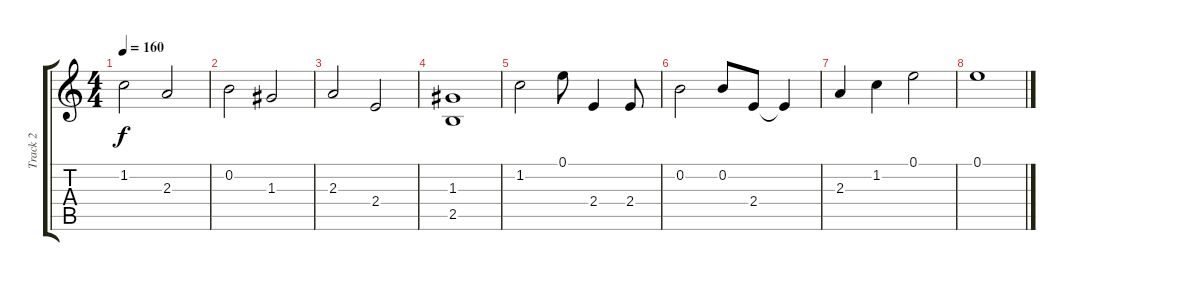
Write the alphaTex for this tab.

\track ("Track 2" "Track 2") {instrument acousticguitarsteel}
\staff {score tabs}
\tuning (E4 B3 G3 D3 A2 E2) {hide}
\ts (4 4)
\tempo 160
\clef g2
\ks c
1.2.2{dy f} 2.3.2 |
0.2.2 1.3.2 |
2.3.2 2.4.2 |
(1.3 2.5).1 |
1.2.2 0.1.8 2.4.4 2.4.8 |
0.2.2 0.2.8 2.4.8 2.4{t}.4 |
2.3.4 1.2.4 0.1.2 |
0.1.1
